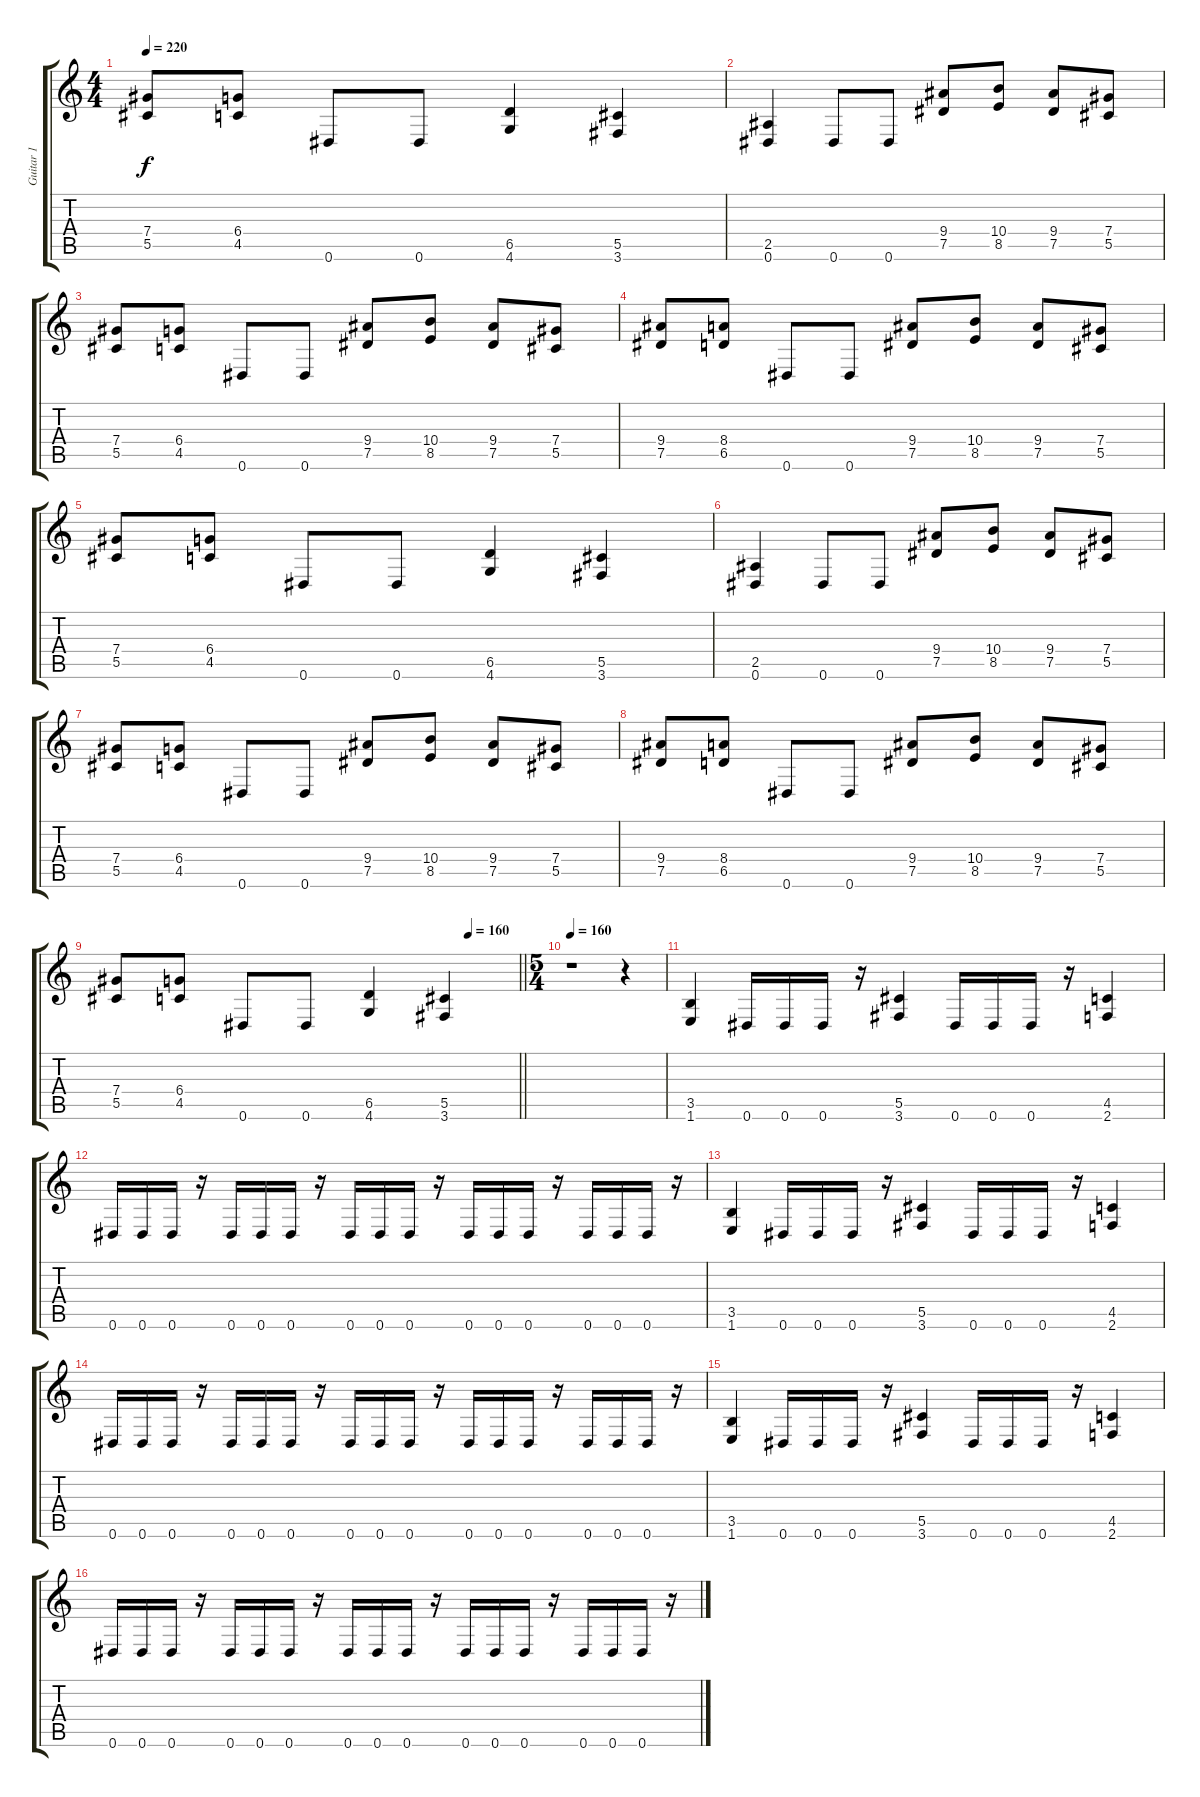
\track ("Guitar 1" "Guitar 1") {instrument distortionguitar}
\staff {score tabs}
\tuning (Eb4 Bb3 Gb3 Db3 Ab2 Eb2) {hide}
\ts (4 4)
\tempo 220
\clef g2
\ks c
(7.4 5.5).8{dy f} (6.4 4.5).8 0.6.8 0.6.8 (6.5 4.6).4 (5.5 3.6).4 |
(2.5 0.6).4 0.6.8 0.6.8 (9.4 7.5).8 (10.4 8.5).8 (9.4 7.5).8 (7.4 5.5).8 |
(7.4 5.5).8 (6.4 4.5).8 0.6.8 0.6.8 (9.4 7.5).8 (10.4 8.5).8 (9.4 7.5).8 (7.4 5.5).8 |
(9.4 7.5).8 (8.4 6.5).8 0.6.8 0.6.8 (9.4 7.5).8 (10.4 8.5).8 (9.4 7.5).8 (7.4 5.5).8 |
(7.4 5.5).8 (6.4 4.5).8 0.6.8 0.6.8 (6.5 4.6).4 (5.5 3.6).4 |
(2.5 0.6).4 0.6.8 0.6.8 (9.4 7.5).8 (10.4 8.5).8 (9.4 7.5).8 (7.4 5.5).8 |
(7.4 5.5).8 (6.4 4.5).8 0.6.8 0.6.8 (9.4 7.5).8 (10.4 8.5).8 (9.4 7.5).8 (7.4 5.5).8 |
(9.4 7.5).8 (8.4 6.5).8 0.6.8 0.6.8 (9.4 7.5).8 (10.4 8.5).8 (9.4 7.5).8 (7.4 5.5).8 |
\tempo (160 0.875)
\barLineRight lightlight
(7.4 5.5).8 (6.4 4.5).8 0.6.8 0.6.8 (6.5 4.6).4 (5.5 3.6).4 |
\ts (5 4)
\tempo 160
r.1 r.4 |
(3.5 1.6).4 0.6.16 0.6.16 0.6.16 r.16 (5.5 3.6).4 0.6.16 0.6.16 0.6.16 r.16 (4.5 2.6).4 |
0.6.16 0.6.16 0.6.16 r.16 0.6.16 0.6.16 0.6.16 r.16 0.6.16 0.6.16 0.6.16 r.16 0.6.16 0.6.16 0.6.16 r.16 0.6.16 0.6.16 0.6.16 r.16 |
(3.5 1.6).4 0.6.16 0.6.16 0.6.16 r.16 (5.5 3.6).4 0.6.16 0.6.16 0.6.16 r.16 (4.5 2.6).4 |
0.6.16 0.6.16 0.6.16 r.16 0.6.16 0.6.16 0.6.16 r.16 0.6.16 0.6.16 0.6.16 r.16 0.6.16 0.6.16 0.6.16 r.16 0.6.16 0.6.16 0.6.16 r.16 |
(3.5 1.6).4 0.6.16 0.6.16 0.6.16 r.16 (5.5 3.6).4 0.6.16 0.6.16 0.6.16 r.16 (4.5 2.6).4 |
0.6.16 0.6.16 0.6.16 r.16 0.6.16 0.6.16 0.6.16 r.16 0.6.16 0.6.16 0.6.16 r.16 0.6.16 0.6.16 0.6.16 r.16 0.6.16 0.6.16 0.6.16 r.16
